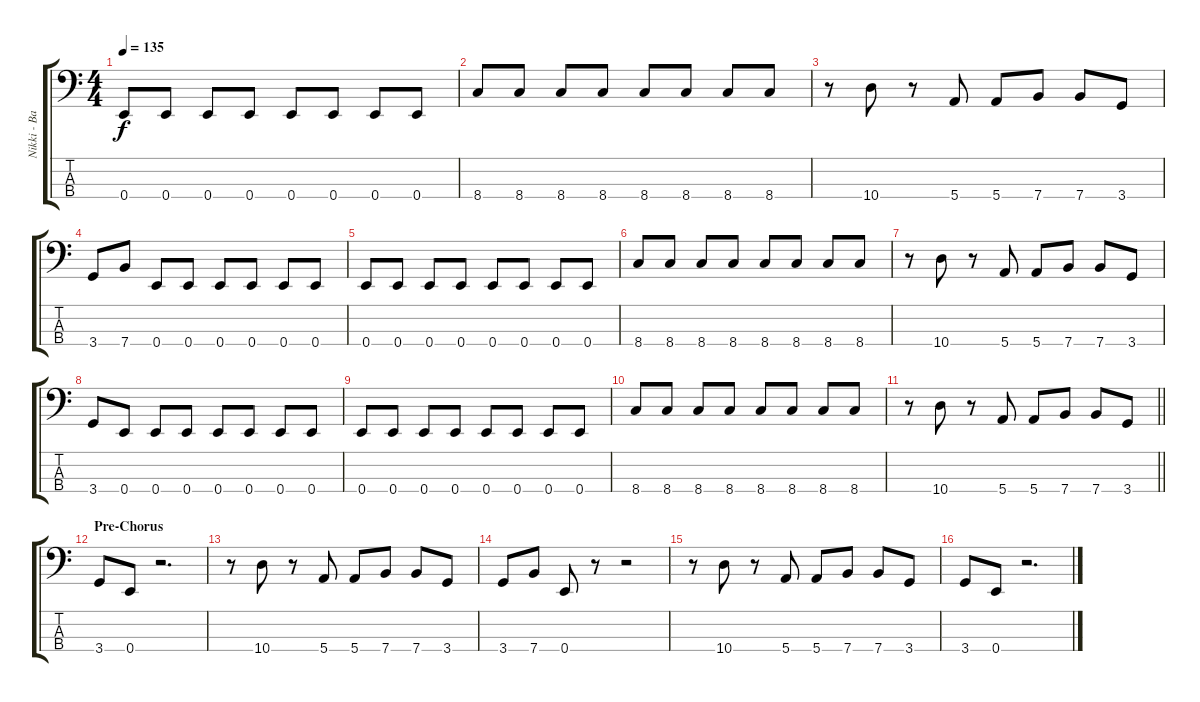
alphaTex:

\track ("Nikki - Bass" "Nikki - Ba") {instrument electricbasspick}
\staff {score tabs}
\tuning (G2 D2 A1 E1) {hide}
\ts (4 4)
\tempo 135
\clef f4
\ks c
0.4.8{dy f} 0.4.8 0.4.8 0.4.8 0.4.8 0.4.8 0.4.8 0.4.8 |
8.4.8 8.4.8 8.4.8 8.4.8 8.4.8 8.4.8 8.4.8 8.4.8 |
r.8 10.4.8 r.8 5.4.8 5.4.8 7.4.8 7.4.8 3.4.8 |
3.4.8 7.4.8 0.4.8 0.4.8 0.4.8 0.4.8 0.4.8 0.4.8 |
0.4.8 0.4.8 0.4.8 0.4.8 0.4.8 0.4.8 0.4.8 0.4.8 |
8.4.8 8.4.8 8.4.8 8.4.8 8.4.8 8.4.8 8.4.8 8.4.8 |
r.8 10.4.8 r.8 5.4.8 5.4.8 7.4.8 7.4.8 3.4.8 |
3.4.8 0.4.8 0.4.8 0.4.8 0.4.8 0.4.8 0.4.8 0.4.8 |
0.4.8 0.4.8 0.4.8 0.4.8 0.4.8 0.4.8 0.4.8 0.4.8 |
8.4.8 8.4.8 8.4.8 8.4.8 8.4.8 8.4.8 8.4.8 8.4.8 |
\barLineRight lightlight
r.8 10.4.8 r.8 5.4.8 5.4.8 7.4.8 7.4.8 3.4.8 |
\section ("" "Pre-Chorus")
3.4.8 0.4.8 r.2{d} |
r.8 10.4.8 r.8 5.4.8 5.4.8 7.4.8 7.4.8 3.4.8 |
3.4.8 7.4.8 0.4.8 r.8 r.2 |
r.8 10.4.8 r.8 5.4.8 5.4.8 7.4.8 7.4.8 3.4.8 |
3.4.8 0.4.8 r.2{d}
